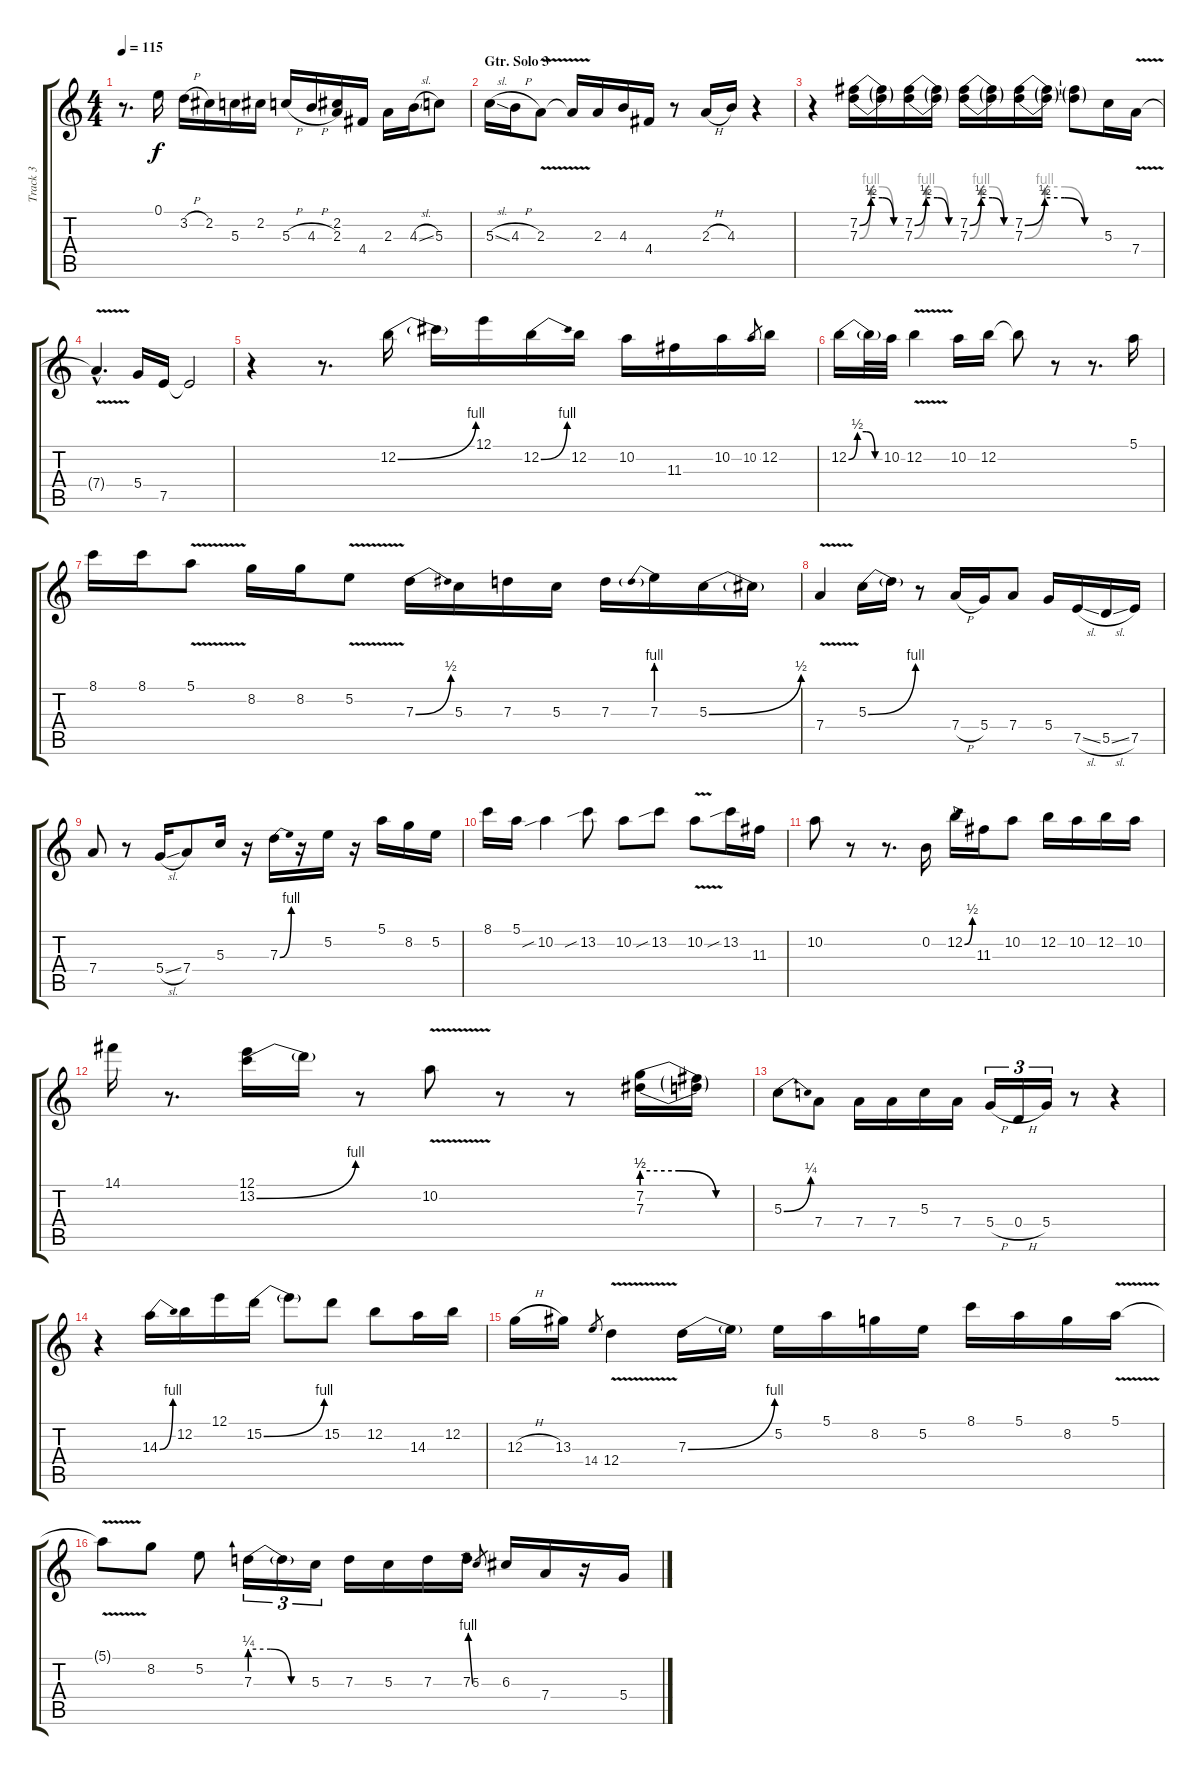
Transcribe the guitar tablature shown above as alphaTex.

\track ("Track 3" "Track 3") {instrument overdrivenguitar}
\staff {score tabs}
\tuning (E4 B3 G3 D3 A2 E2) {hide}
\ts (4 4)
\tempo 115
\clef g2
\ks c
r.8{d dy f} 0.1.16 3.2{h}.16 2.2.16 5.3.16 2.2.16 5.3{h}.16 4.3{h}.16 (2.2 2.3).16 4.4.16 2.3.16 4.3{sl}.16 5.3.8 |
\section ("" "Gtr. Solo 3")
5.3{sl}.16 4.3{h}.16 2.3{v}.8 2.3{t}.16 2.3.16 4.3.16 4.4.16 r.8 2.3{h}.16 4.3.16 r.4 |
r.4 (7.2{be (custom 0 0 15 2 30 2 45 0 60 0)} 7.3{be (custom 0 0 15 4 30 4 45 0 60 0)}).16 (7.2{t} 7.3{t}).16 (7.2{be (custom 0 0 15 2 30 2 45 0 60 0)} 7.3{be (custom 0 0 15 4 30 4 45 0 60 0)}).16 (7.2{t} 7.3{t}).16 (7.2{be (custom 0 0 15 2 30 2 45 0 60 0)} 7.3{be (custom 0 0 15 4 30 4 45 0 60 0)}).16 (7.2{t} 7.3{t}).16 (7.2{be (custom 0 0 15 2 30 2 45 0 60 0)} 7.3{be (custom 0 0 15 4 30 4 45 0 60 0)}).16 (7.2{t} 7.3{t}).16 (7.2{t} 7.3{t}).8 5.3.16 7.4{v}.16 |
7.4{hac t}.4{d} 5.4.16 7.5.16 7.5{t}.2 |
r.4 r.8{d} 12.2{be (bend 0 0 60 4)}.16 12.2{t}.16 12.1.16 12.2{be (bend 0 0 60 4)}.16 12.2.16 10.2.16 11.3.16 10.2.16 10.2.8{gr} 12.2.16 |
12.2{be (custom 0 0 15 2 30 2 45 0 60 0)}.16 12.2{t}.32 10.2.32 12.2{v}.4 10.2.16 12.2.16 12.2{t}.8 r.8 r.8{d} 5.1.16 |
8.1.16 8.1.16 5.1{v}.8 8.2.16 8.2.16 5.2{v}.8 7.3{be (bend 0 0 60 2)}.16 5.3.16 7.3.16 5.3.16 7.3.16 7.3{be (prebend 0 4 60 4)}.16 5.3{be (bend 0 0 60 2)}.16 5.3{t}.16 |
7.4{v}.4 5.3{be (bend 0 0 60 4)}.16 5.3{t}.16 r.8 7.4{h}.16 5.4.16 7.4.8 5.4.16 7.5{sl}.16 5.5{sl}.16 7.5.16 |
7.4.8 r.8 5.4{sl}.16 7.4.8 5.3.16 r.16 7.3{be (bend 0 0 60 4)}.16 r.16 5.2.16 r.16 5.1.16 8.2.16 5.2.16 |
8.1.16 5.1.16 10.2{sib}.4 13.2{sib}.8 10.2.8 13.2{sib}.8 10.2{v}.8 13.2{sib}.16 11.3.16 |
10.2.8 r.8 r.8{d} 0.2.16 12.2{be (bend 0 0 60 2)}.16 11.3.16 10.2.8 12.2.16 10.2.16 12.2.16 10.2.16 |
14.1.16 r.8{d} (12.1 13.2{be (bend 0 0 60 4)}).16 13.2{t}.16 r.8 10.2{v}.8 r.8 r.8 (7.2{be (custom 0 2 20 2 40 0 60 0)} 7.3{be (custom 0 2 20 2 40 0 60 0)}).16 (7.2{t} 7.3{t}).16 |
5.3{be (bend 0 0 60 1)}.8 7.4.8 7.4.16 7.4.16 5.3.16 7.4.16 5.4{h}.16{tu (3 2)} 0.4{h}.16{tu (3 2)} 5.4.16{tu (3 2)} r.8 r.4 |
r.4 14.3{be (bend 0 0 60 4)}.16 12.2.16 12.1.16 15.2{be (bend 0 0 60 4)}.16 15.2{t}.8 15.2.8 12.2.8 14.3.16 12.2.16 |
12.3{h}.16 13.3.16 14.4.8{gr} 12.4{v}.4 7.3{be (bend 0 0 60 4)}.16 7.3{t}.16 5.2.16 5.1.16 8.2.16 5.2.16 8.1.16 5.1.16 8.2.16 5.1{v}.16 |
5.1{t}.8 8.2.8 5.2.8 7.3{be (custom 0 1 20 1 40 0 60 0)}.16{tu (3 2)} 7.3{t}.16{tu (3 2)} 5.3.16{tu (3 2)} 7.3.16 5.3.16 7.3.16 7.3{be (bend 0 0 60 4)}.16 5.3.8{gr} 6.3.16 7.4.16 r.16 5.4.16
